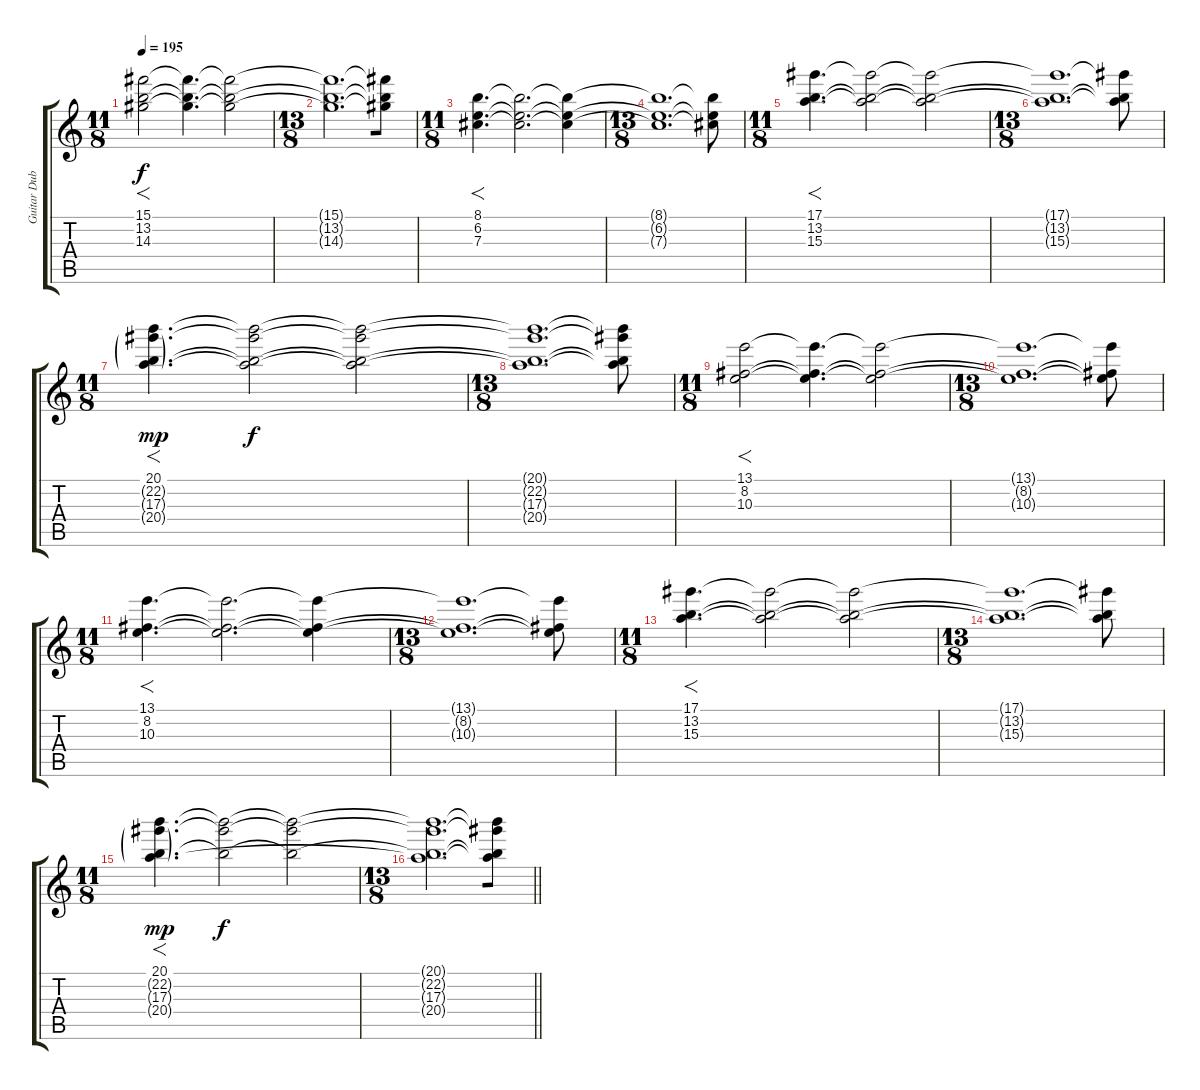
\track ("Guitar Dub Clean" "Guitar Dub") {instrument electricguitarjazz}
\staff {score tabs}
\tuning (Eb4 Bb3 Gb3 Db3 Ab2 Db2) {hide}
\ts (11 8)
\section ("" "")
\tempo 195
\clef g2
\ks c
(15.1 13.2 14.3).2{f dy f} (15.1{t} 13.2{t} 14.3{t}).4{d} (15.1{t} 13.2{t} 14.3{t}).2 |
\ts (13 8)
(15.1{t} 13.2{t} 14.3{t}).1{d beam merge} (15.1{t} 13.2{t} 14.3{t}).8 |
\ts (11 8)
(8.1 6.2 7.3).4{f d beam merge} (8.1{t} 6.2{t} 7.3{t}).2{d} (8.1{t} 6.2{t} 7.3{t}).4 |
\ts (13 8)
(8.1{t} 6.2{t} 7.3{t}).1{d} (8.1{t} 6.2{t} 7.3{t}).8 |
\ts (11 8)
(17.1 13.2 15.3).4{f d beam merge} (17.1{t} 13.2{t} 15.3{t}).2{beam merge} (17.1{t} 13.2{t} 15.3{t}).2 |
\ts (13 8)
(17.1{t} 13.2{t} 15.3{t}).1{d} (17.1{t} 13.2{t} 15.3{t}).8 |
\ts (11 8)
(20.1 22.2{g} 17.3{g} 20.4{g}).4{f d dy mp beam merge} (20.1{t} 22.2{t} 17.3{t} 20.4{t}).2{dy f beam merge} (20.1{t} 22.2{t} 17.3{t} 20.4{t}).2 |
\ts (13 8)
(20.1{t} 22.2{t} 17.3{t} 20.4{t}).1{d} (20.1{t} 22.2{t} 17.3{t} 20.4{t}).8 |
\ts (11 8)
(13.1 8.2 10.3).2{f} (13.1{t} 8.2{t} 10.3{t}).4{d} (13.1{t} 8.2{t} 10.3{t}).2 |
\ts (13 8)
(13.1{t} 8.2{t} 10.3{t}).1{d} (13.1{t} 8.2{t} 10.3{t}).8 |
\ts (11 8)
(13.1 8.2 10.3).4{f d beam merge} (13.1{t} 8.2{t} 10.3{t}).2{d} (13.1{t} 8.2{t} 10.3{t}).4 |
\ts (13 8)
(13.1{t} 8.2{t} 10.3{t}).1{d} (13.1{t} 8.2{t} 10.3{t}).8 |
\ts (11 8)
(17.1 13.2 15.3).4{f d beam merge} (17.1{t} 13.2{t} 15.3{t}).2{beam merge} (17.1{t} 13.2{t} 15.3{t}).2 |
\ts (13 8)
(17.1{t} 13.2{t} 15.3{t}).1{d} (17.1{t} 13.2{t} 15.3{t}).8 |
\ts (11 8)
(20.1 22.2{g} 17.3{g} 20.4{g}).4{f d dy mp beam merge} (20.1{t} 22.2{t} 17.3{t}).2{dy f beam merge} (20.1{t} 22.2{t} 17.3{t}).2 |
\ts (13 8)
\barLineRight lightlight
(20.1{t} 22.2{t} 17.3{t} 20.4{t}).1{d beam merge} (20.1{t} 22.2{t} 17.3{t} 20.4{t}).8
